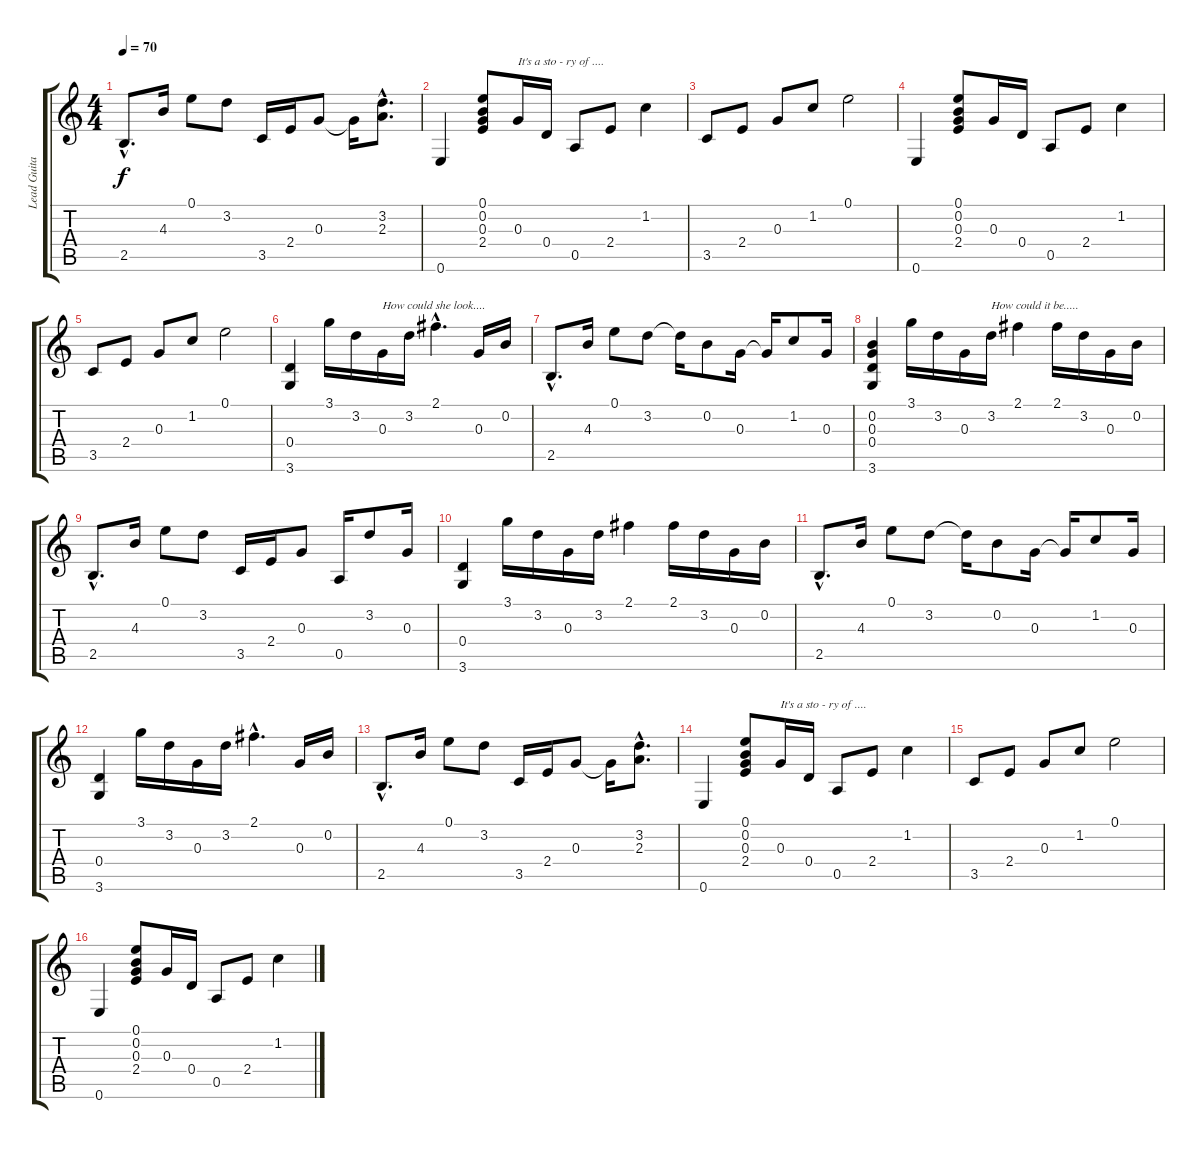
\track ("Lead Guitar" "Lead Guita") {instrument electricguitarclean}
\staff {score tabs}
\tuning (E4 B3 G3 D3 A2 E2) {hide}
\ts (4 4)
\tempo 70
\clef g2
\ks c
2.5{hac}.8{d dy f} 4.3.16 0.1.8 3.2.8 3.5.16 2.4.16 0.3.8 0.3{t}.16 (3.2{hac} 2.3{hac}).8{d} |
0.6.4 (0.1 0.2 0.3 2.4).8 0.3.16{txt "It's a sto - ry of ...."} 0.4.16 0.5.8 2.4.8 1.2.4 |
3.5.8 2.4.8 0.3.8 1.2.8 0.1.2 |
0.6.4 (0.1 0.2 0.3 2.4).8 0.3.16 0.4.16 0.5.8 2.4.8 1.2.4 |
3.5.8 2.4.8 0.3.8 1.2.8 0.1.2 |
(0.4 3.6).4 3.1.16 3.2.16 0.3.16{txt "How could she look...."} 3.2.16 2.1{hac}.4{d} 0.3.16 0.2.16 |
2.5{hac}.8{d} 4.3.16 0.1.8 3.2.8 3.2{t}.16 0.2.8 0.3.16 0.3{t}.16 1.2.8 0.3.16 |
(0.2 0.3 0.4 3.6).4 3.1.16 3.2.16 0.3.16 3.2.16{txt "How could it be....."} 2.1.4 2.1.16 3.2.16 0.3.16 0.2.16 |
2.5{hac}.8{d} 4.3.16 0.1.8 3.2.8 3.5.16 2.4.16 0.3.8 0.5.16 3.2.8 0.3.16 |
(0.4 3.6).4 3.1.16 3.2.16 0.3.16 3.2.16 2.1.4 2.1.16 3.2.16 0.3.16 0.2.16 |
2.5{hac}.8{d} 4.3.16 0.1.8 3.2.8 3.2{t}.16 0.2.8 0.3.16 0.3{t}.16 1.2.8 0.3.16 |
(0.4 3.6).4 3.1.16 3.2.16 0.3.16 3.2.16 2.1{hac}.4{d} 0.3.16 0.2.16 |
2.5{hac}.8{d} 4.3.16 0.1.8 3.2.8 3.5.16 2.4.16 0.3.8 0.3{t}.16 (3.2{hac} 2.3{hac}).8{d} |
0.6.4 (0.1 0.2 0.3 2.4).8 0.3.16{txt "It's a sto - ry of ...."} 0.4.16 0.5.8 2.4.8 1.2.4 |
3.5.8 2.4.8 0.3.8 1.2.8 0.1.2 |
0.6.4 (0.1 0.2 0.3 2.4).8 0.3.16 0.4.16 0.5.8 2.4.8 1.2.4
